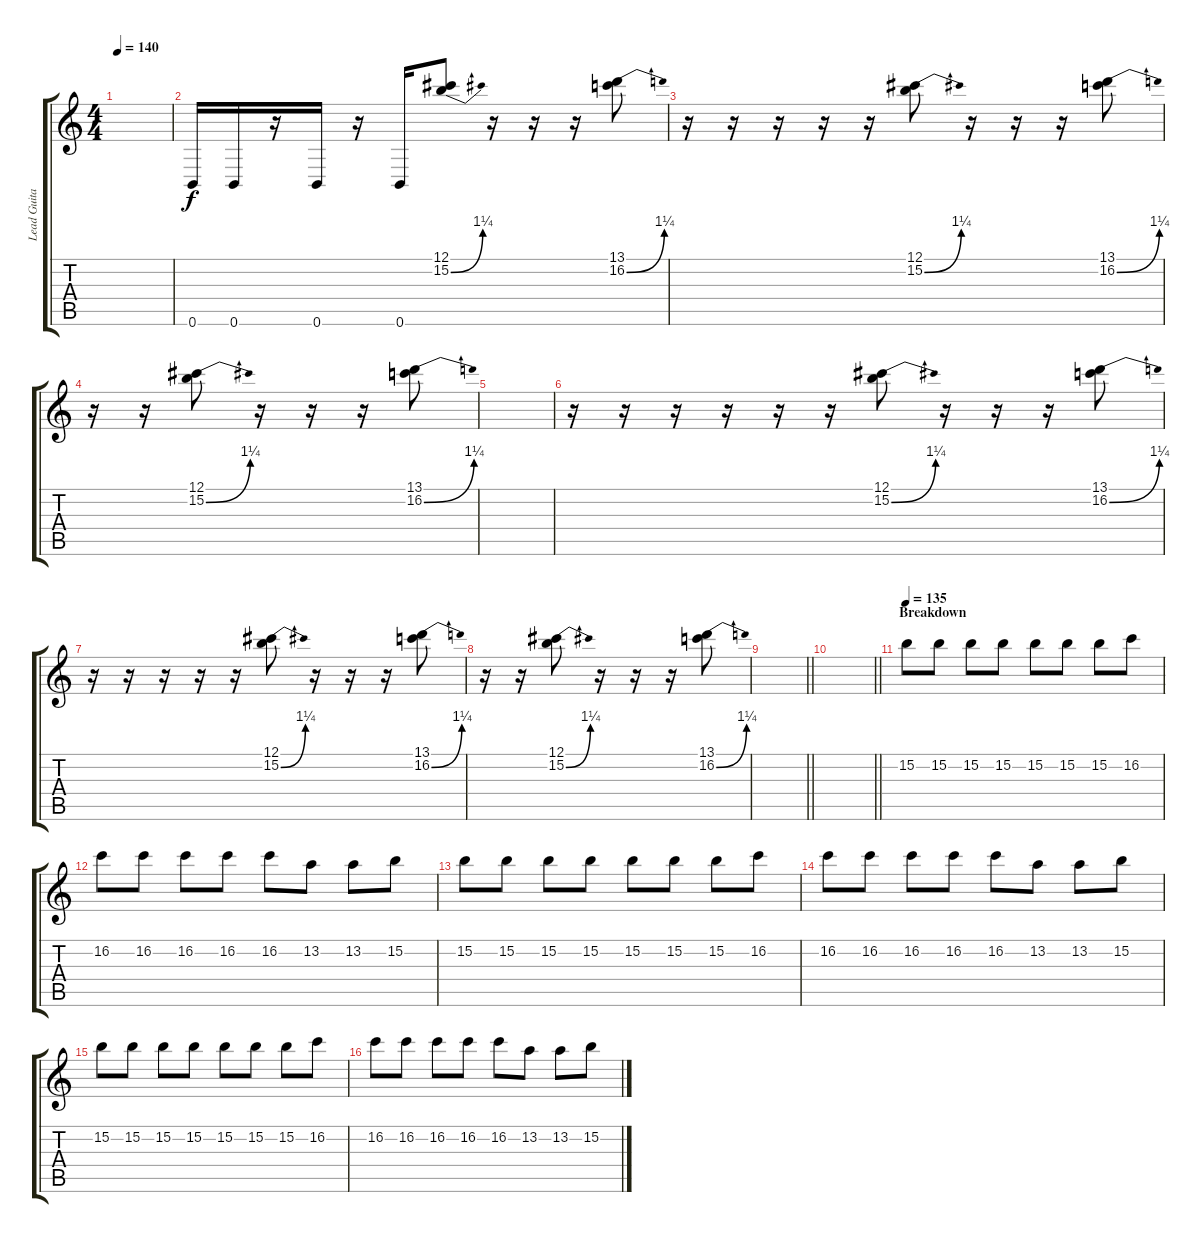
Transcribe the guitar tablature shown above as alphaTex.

\track ("Lead Guitar" "Lead Guita") {instrument distortionguitar}
\staff {score tabs}
\tuning (Db4 Ab3 E3 B2 Gb2 B1) {hide}
\ts (4 4)
\tempo 140
\clef g2
\ks c
|
0.6.16 0.6.16 r.16 0.6.16 r.16 0.6.16 (12.1 15.2{be (bend 0 0 60 5)}).8 r.16 r.16 r.16 (13.1 16.2{be (bend 0 0 60 5)}).8 |
r.16 r.16 r.16 r.16 r.16 (12.1 15.2{be (bend 0 0 60 5)}).8 r.16 r.16 r.16 (13.1 16.2{be (bend 0 0 60 5)}).8 |
r.16 r.16 (12.1 15.2{be (bend 0 0 60 5)}).8 r.16 r.16 r.16 (13.1 16.2{be (bend 0 0 60 5)}).8 |
|
r.16 r.16 r.16 r.16 r.16 r.16 (12.1 15.2{be (bend 0 0 60 5)}).8 r.16 r.16 r.16 (13.1 16.2{be (bend 0 0 60 5)}).8 |
r.16 r.16 r.16 r.16 r.16 (12.1 15.2{be (bend 0 0 60 5)}).8 r.16 r.16 r.16 (13.1 16.2{be (bend 0 0 60 5)}).8 |
r.16 r.16 (12.1 15.2{be (bend 0 0 60 5)}).8 r.16 r.16 r.16 (13.1 16.2{be (bend 0 0 60 5)}).8 |
\barLineRight lightlight
|
\barLineRight lightlight
|
\section ("" "Breakdown")
\tempo 135
15.2.8 15.2.8 15.2.8 15.2.8 15.2.8 15.2.8 15.2.8 16.2.8 |
16.2.8 16.2.8 16.2.8 16.2.8 16.2.8 13.2.8 13.2.8 15.2.8 |
15.2.8 15.2.8 15.2.8 15.2.8 15.2.8 15.2.8 15.2.8 16.2.8 |
16.2.8 16.2.8 16.2.8 16.2.8 16.2.8 13.2.8 13.2.8 15.2.8 |
15.2.8 15.2.8 15.2.8 15.2.8 15.2.8 15.2.8 15.2.8 16.2.8 |
16.2.8 16.2.8 16.2.8 16.2.8 16.2.8 13.2.8 13.2.8 15.2.8
